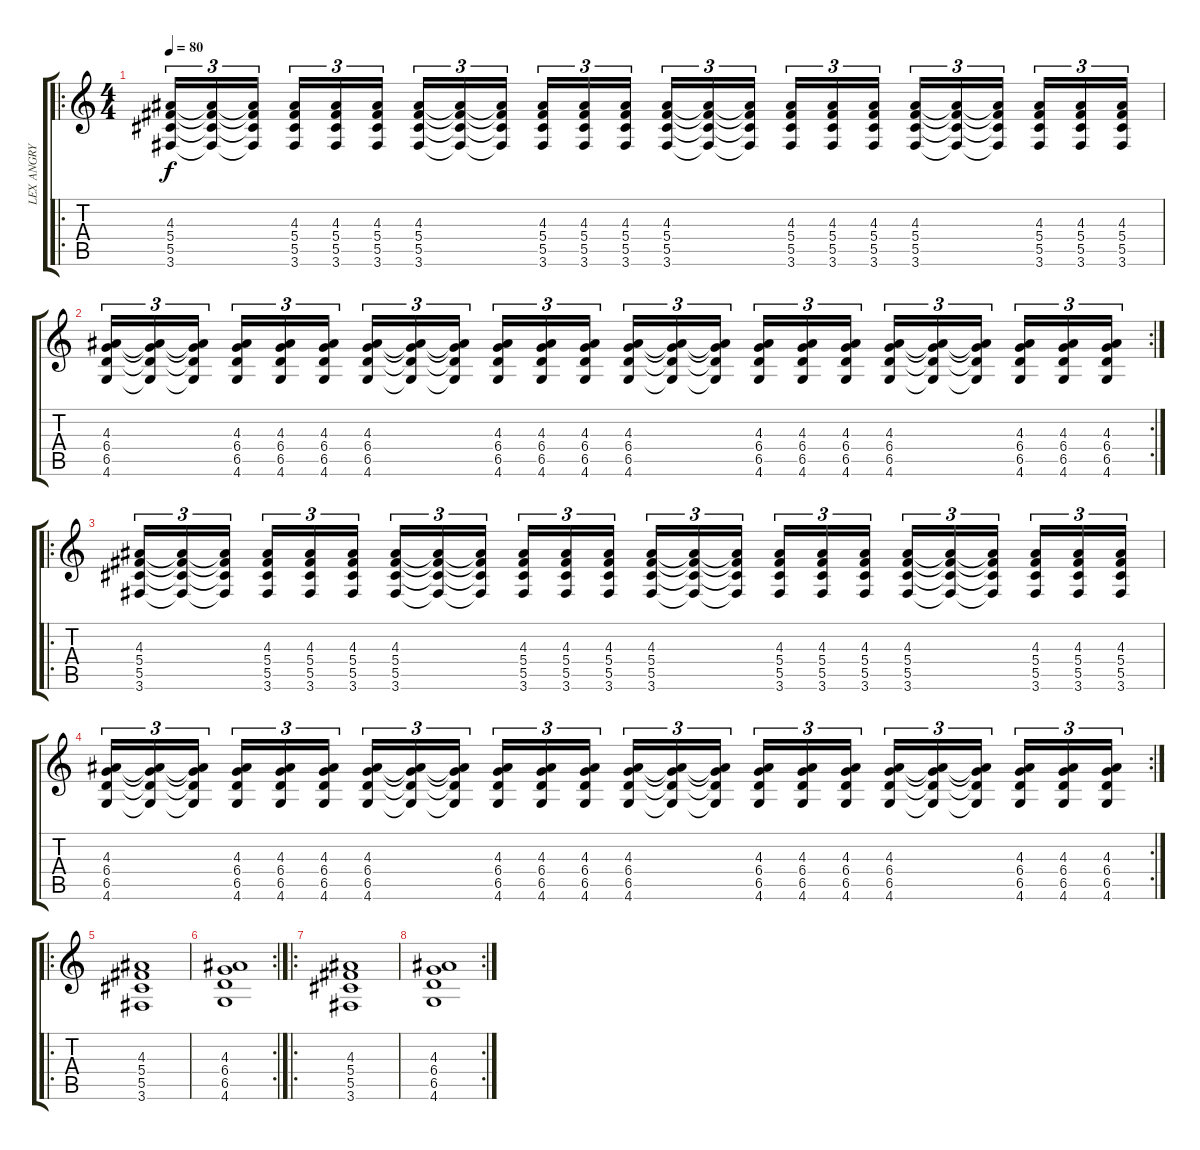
\track ("LEX ANGRY" "LEX ANGRY") {instrument distortionguitar}
\staff {score tabs}
\tuning (Eb4 Bb3 Gb3 Db3 Ab2 Eb2) {hide}
\ro
\ts (4 4)
\tempo 80
\clef g2
\ks c
(4.3 5.4 5.5 3.6).16{tu (3 2) dy f} (4.3{t} 5.4{t} 5.5{t} 3.6{t}).16{tu (3 2)} (4.3{t} 5.4{t} 5.5{t} 3.6{t}).16{tu (3 2) beam splitsecondary} (4.3 5.4 5.5 3.6).16{tu (3 2)} (4.3 5.4 5.5 3.6).16{tu (3 2)} (4.3 5.4 5.5 3.6).16{tu (3 2)} (4.3 5.4 5.5 3.6).16{tu (3 2)} (4.3{t} 5.4{t} 5.5{t} 3.6{t}).16{tu (3 2)} (4.3{t} 5.4{t} 5.5{t} 3.6{t}).16{tu (3 2) beam splitsecondary} (4.3 5.4 5.5 3.6).16{tu (3 2)} (4.3 5.4 5.5 3.6).16{tu (3 2)} (4.3 5.4 5.5 3.6).16{tu (3 2)} (4.3 5.4 5.5 3.6).16{tu (3 2)} (4.3{t} 5.4{t} 5.5{t} 3.6{t}).16{tu (3 2)} (4.3{t} 5.4{t} 5.5{t} 3.6{t}).16{tu (3 2) beam splitsecondary} (4.3 5.4 5.5 3.6).16{tu (3 2)} (4.3 5.4 5.5 3.6).16{tu (3 2)} (4.3 5.4 5.5 3.6).16{tu (3 2)} (4.3 5.4 5.5 3.6).16{tu (3 2)} (4.3{t} 5.4{t} 5.5{t} 3.6{t}).16{tu (3 2)} (4.3{t} 5.4{t} 5.5{t} 3.6{t}).16{tu (3 2) beam splitsecondary} (4.3 5.4 5.5 3.6).16{tu (3 2)} (4.3 5.4 5.5 3.6).16{tu (3 2)} (4.3 5.4 5.5 3.6).16{tu (3 2)} |
\rc 2
(4.3 6.4 6.5 4.6).16{tu (3 2)} (4.3{t} 6.4{t} 6.5{t} 4.6{t}).16{tu (3 2)} (4.3{t} 6.4{t} 6.5{t} 4.6{t}).16{tu (3 2) beam splitsecondary} (4.3 6.4 6.5 4.6).16{tu (3 2)} (4.3 6.4 6.5 4.6).16{tu (3 2)} (4.3 6.4 6.5 4.6).16{tu (3 2)} (4.3 6.4 6.5 4.6).16{tu (3 2)} (4.3{t} 6.4{t} 6.5{t} 4.6{t}).16{tu (3 2)} (4.3{t} 6.4{t} 6.5{t} 4.6{t}).16{tu (3 2) beam splitsecondary} (4.3 6.4 6.5 4.6).16{tu (3 2)} (4.3 6.4 6.5 4.6).16{tu (3 2)} (4.3 6.4 6.5 4.6).16{tu (3 2)} (4.3 6.4 6.5 4.6).16{tu (3 2)} (4.3{t} 6.4{t} 6.5{t} 4.6{t}).16{tu (3 2)} (4.3{t} 6.4{t} 6.5{t} 4.6{t}).16{tu (3 2) beam splitsecondary} (4.3 6.4 6.5 4.6).16{tu (3 2)} (4.3 6.4 6.5 4.6).16{tu (3 2)} (4.3 6.4 6.5 4.6).16{tu (3 2)} (4.3 6.4 6.5 4.6).16{tu (3 2)} (4.3{t} 6.4{t} 6.5{t} 4.6{t}).16{tu (3 2)} (4.3{t} 6.4{t} 6.5{t} 4.6{t}).16{tu (3 2) beam splitsecondary} (4.3 6.4 6.5 4.6).16{tu (3 2)} (4.3 6.4 6.5 4.6).16{tu (3 2)} (4.3 6.4 6.5 4.6).16{tu (3 2)} |
\ro
(4.3 5.4 5.5 3.6).16{tu (3 2)} (4.3{t} 5.4{t} 5.5{t} 3.6{t}).16{tu (3 2)} (4.3{t} 5.4{t} 5.5{t} 3.6{t}).16{tu (3 2) beam splitsecondary} (4.3 5.4 5.5 3.6).16{tu (3 2)} (4.3 5.4 5.5 3.6).16{tu (3 2)} (4.3 5.4 5.5 3.6).16{tu (3 2)} (4.3 5.4 5.5 3.6).16{tu (3 2)} (4.3{t} 5.4{t} 5.5{t} 3.6{t}).16{tu (3 2)} (4.3{t} 5.4{t} 5.5{t} 3.6{t}).16{tu (3 2) beam splitsecondary} (4.3 5.4 5.5 3.6).16{tu (3 2)} (4.3 5.4 5.5 3.6).16{tu (3 2)} (4.3 5.4 5.5 3.6).16{tu (3 2)} (4.3 5.4 5.5 3.6).16{tu (3 2)} (4.3{t} 5.4{t} 5.5{t} 3.6{t}).16{tu (3 2)} (4.3{t} 5.4{t} 5.5{t} 3.6{t}).16{tu (3 2) beam splitsecondary} (4.3 5.4 5.5 3.6).16{tu (3 2)} (4.3 5.4 5.5 3.6).16{tu (3 2)} (4.3 5.4 5.5 3.6).16{tu (3 2)} (4.3 5.4 5.5 3.6).16{tu (3 2)} (4.3{t} 5.4{t} 5.5{t} 3.6{t}).16{tu (3 2)} (4.3{t} 5.4{t} 5.5{t} 3.6{t}).16{tu (3 2) beam splitsecondary} (4.3 5.4 5.5 3.6).16{tu (3 2)} (4.3 5.4 5.5 3.6).16{tu (3 2)} (4.3 5.4 5.5 3.6).16{tu (3 2)} |
\rc 2
(4.3 6.4 6.5 4.6).16{tu (3 2)} (4.3{t} 6.4{t} 6.5{t} 4.6{t}).16{tu (3 2)} (4.3{t} 6.4{t} 6.5{t} 4.6{t}).16{tu (3 2) beam splitsecondary} (4.3 6.4 6.5 4.6).16{tu (3 2)} (4.3 6.4 6.5 4.6).16{tu (3 2)} (4.3 6.4 6.5 4.6).16{tu (3 2)} (4.3 6.4 6.5 4.6).16{tu (3 2)} (4.3{t} 6.4{t} 6.5{t} 4.6{t}).16{tu (3 2)} (4.3{t} 6.4{t} 6.5{t} 4.6{t}).16{tu (3 2) beam splitsecondary} (4.3 6.4 6.5 4.6).16{tu (3 2)} (4.3 6.4 6.5 4.6).16{tu (3 2)} (4.3 6.4 6.5 4.6).16{tu (3 2)} (4.3 6.4 6.5 4.6).16{tu (3 2)} (4.3{t} 6.4{t} 6.5{t} 4.6{t}).16{tu (3 2)} (4.3{t} 6.4{t} 6.5{t} 4.6{t}).16{tu (3 2) beam splitsecondary} (4.3 6.4 6.5 4.6).16{tu (3 2)} (4.3 6.4 6.5 4.6).16{tu (3 2)} (4.3 6.4 6.5 4.6).16{tu (3 2)} (4.3 6.4 6.5 4.6).16{tu (3 2)} (4.3{t} 6.4{t} 6.5{t} 4.6{t}).16{tu (3 2)} (4.3{t} 6.4{t} 6.5{t} 4.6{t}).16{tu (3 2) beam splitsecondary} (4.3 6.4 6.5 4.6).16{tu (3 2)} (4.3 6.4 6.5 4.6).16{tu (3 2)} (4.3 6.4 6.5 4.6).16{tu (3 2)} |
\ro
(4.3 5.4 5.5 3.6).1 |
\rc 2
(4.3 6.4 6.5 4.6).1 |
\ro
(4.3 5.4 5.5 3.6).1 |
\rc 2
(4.3 6.4 6.5 4.6).1
